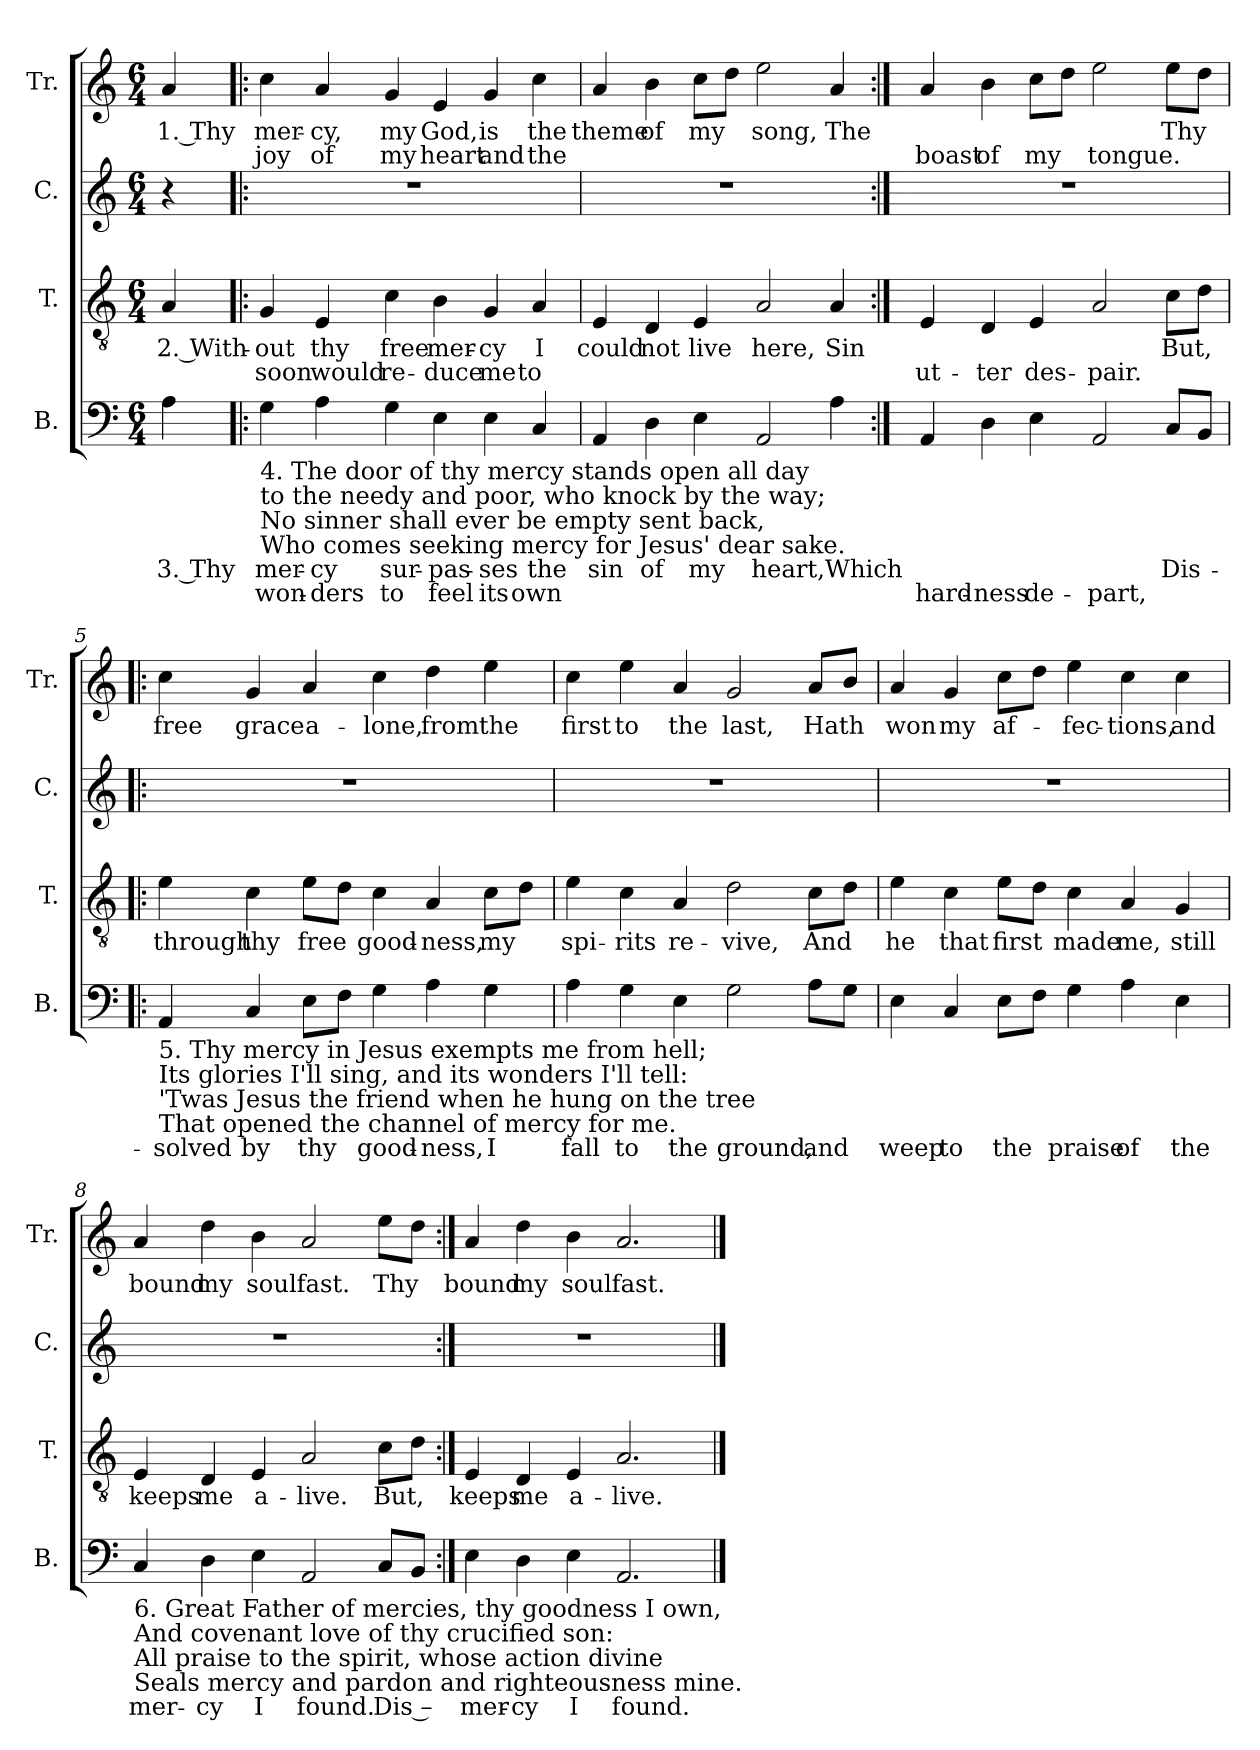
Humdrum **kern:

**kern	**text	**text	**kern	**text	**text	**kern	**kern	**text	**text
*part4	*part4	*part4	*part3	*part3	*part3	*part2	*part1	*part1	*part1
*staff4	*staff4	*staff4	*staff3	*staff3	*staff3	*staff2	*staff1	*staff1	*staff1
*I"B.	*	*	*I"T.	*	*	*I"C.	*I"Tr.	*	*
*I'B.	*	*	*I'T.	*	*	*I'C.	*I'Tr.	*	*
*clefF4	*	*	*clefGv2	*	*	*clefG2	*clefG2	*	*
*k[]	*	*	*k[]	*	*	*k[]	*k[]	*	*
*M6/4	*	*	*M6/4	*	*	*M6/4	*M6/4	*	*
*MM130	*	*	*MM130	*	*	*MM130	*MM130	*	*
=1	=1	=1	=1	=1	=1	=1	=1	=1	=1
4A\	3. Thy	.	4A/	2. With-	.	4r	4a/	1. Thy	.
=2!|:	=2!|:	=2!|:	=2!|:	=2!|:	=2!|:	=2!|:	=2!|:	=2!|:	=2!|:
!LO:TX:b:t=4.  The door of thy mercy stands open all day	!	!	!	!	!	!	!	!	!
!LO:TX:b:t=to the needy and poor, who knock by the way;	!	!	!	!	!	!	!	!	!
!LO:TX:b:t=No sinner shall ever be empty sent back,	!	!	!	!	!	!	!	!	!
!LO:TX:b:t=Who comes seeking mercy for Jesus' dear sake.	!	!	!	!	!	!	!	!	!
4G\	mer-	won-	4G/	-out	soon	1.r	4cc\	mer-	joy
4A\	-cy	-ders	4E/	thy	would	.	4a/	-cy,	of
4G\	sur-	to	4c\	free	re-	.	4g/	my	my
4E\	-pas-	feel	4B\	mer-	-duce	.	4e/	God,	heart
4E\	-ses	its	4G/	-cy	me	.	4g/	is	and
4C/	the	own	4A/	I	to	.	4cc\	the	the
=3	=3	=3	=3	=3	=3	=3	=3	=3	=3
4AA/	sin	.	4E/	could	.	1.r	4a/	theme	.
4D\	of	.	4D/	not	.	.	4b\	of	.
4E\	my	.	4E/	live	.	.	8cc\L	my	.
.	.	.	.	.	.	.	8dd\J	.	.
2AA/	heart,	.	2A/	here,	.	.	2ee\	song,	.
4A\	Which	.	4A/	Sin	.	.	4a/	The	.
=4:|!	=4:|!	=4:|!	=4:|!	=4:|!	=4:|!	=4:|!	=4:|!	=4:|!	=4:|!
4AA/	.	hard-	4E/	.	ut-	1.r	4a/	.	boast
4D\	.	-ness	4D/	.	-ter	.	4b\	.	of
4E\	.	de-	4E/	.	des-	.	8cc\L	.	my
.	.	.	.	.	.	.	8dd\J	.	.
2AA/	.	-part,	2A/	.	-pair.	.	2ee\	.	tongue.
8C/L	Dis-	.	8c\L	But,	.	.	8ee\L	Thy	.
8BB/J	.	.	8d\J	.	.	.	8dd\J	.	.
=5!|:	=5!|:	=5!|:	=5!|:	=5!|:	=5!|:	=5!|:	=5!|:	=5!|:	=5!|:
!LO:TX:b:t=5.  Thy mercy in Jesus exempts me from hell;	!	!	!	!	!	!	!	!	!
!LO:TX:b:t=Its glories I'll sing, and its wonders I'll tell&colon;	!	!	!	!	!	!	!	!	!
!LO:TX:b:t='Twas Jesus the friend when he hung on the tree	!	!	!	!	!	!	!	!	!
!LO:TX:b:t=That opened the channel of mercy for me.	!	!	!	!	!	!	!	!	!
4AA/	-solved	.	4e\	through	.	1.r	4cc\	free	.
4C/	by	.	4c\	thy	.	.	4g/	grace	.
8E\L	thy	.	8e\L	free	.	.	4a/	a-	.
8F\J	.	.	8d\J	.	.	.	.	.	.
4G\	good-	.	4c\	good-	.	.	4cc\	-lone,	.
4A\	-ness,	.	4A/	-ness,	.	.	4dd\	from	.
4G\	I	.	8c\L	my	.	.	4ee\	the	.
.	.	.	8d\J	.	.	.	.	.	.
!!LO:LB:g=z
=6	=6	=6	=6	=6	=6	=6	=6	=6	=6
4A\	fall	.	4e\	spi-	.	1.r	4cc\	first	.
4G\	to	.	4c\	-rits	.	.	4ee\	to	.
4E\	the	.	4A/	re-	.	.	4a/	the	.
2G\	ground,	.	2d\	-vive,	.	.	2g/	last,	.
8A\L	and	.	8c\L	And	.	.	8a/L	Hath	.
8G\J	.	.	8d\J	.	.	.	8b/J	.	.
=7	=7	=7	=7	=7	=7	=7	=7	=7	=7
4E\	weep	.	4e\	he	.	1.r	4a/	won	.
4C/	to	.	4c\	that	.	.	4g/	my	.
8E\L	the	.	8e\L	first	.	.	8cc\L	af-	.
8F\J	.	.	8d\J	.	.	.	8dd\J	.	.
4G\	praise	.	4c\	made	.	.	4ee\	-fec-	.
4A\	of	.	4A/	me,	.	.	4cc\	-tions,	.
4E\	the	.	4G/	still	.	.	4cc\	and	.
=8	=8	=8	=8	=8	=8	=8	=8	=8	=8
!LO:TX:b:t=6.  Great Father of mercies, thy goodness I own,	!	!	!	!	!	!	!	!	!
!LO:TX:b:t=And covenant love of thy crucified son&colon;	!	!	!	!	!	!	!	!	!
!LO:TX:b:t=All praise to the spirit, whose action divine	!	!	!	!	!	!	!	!	!
!LO:TX:b:t=Seals mercy and pardon and righteousness mine.	!	!	!	!	!	!	!	!	!
4C/	mer-	.	4E/	keeps	.	1.r	4a/	bound	.
4D\	-cy	.	4D/	me	.	.	4dd\	my	.
4E\	I	.	4E/	a-	.	.	4b\	soul	.
2AA/	found.	.	2A/	-live.	.	.	2a/	fast.	.
8C/L	Dis –	.	8c\L	But,	.	.	8ee\L	Thy	.
8BB/J	.	.	8d\J	.	.	.	8dd\J	.	.
=9:|!	=9:|!	=9:|!	=9:|!	=9:|!	=9:|!	=9:|!	=9:|!	=9:|!	=9:|!
4E\	mer-	.	4E/	keeps	.	1.r	4a/	bound	.
4D\	-cy	.	4D/	me	.	.	4dd\	my	.
4E\	I	.	4E/	a-	.	.	4b\	soul	.
2.AA/	found.	.	2.A/	-live.	.	.	2.a/	fast.	.
==	==	==	==	==	==	==	==	==	==
*-	*-	*-	*-	*-	*-	*-	*-	*-	*-
